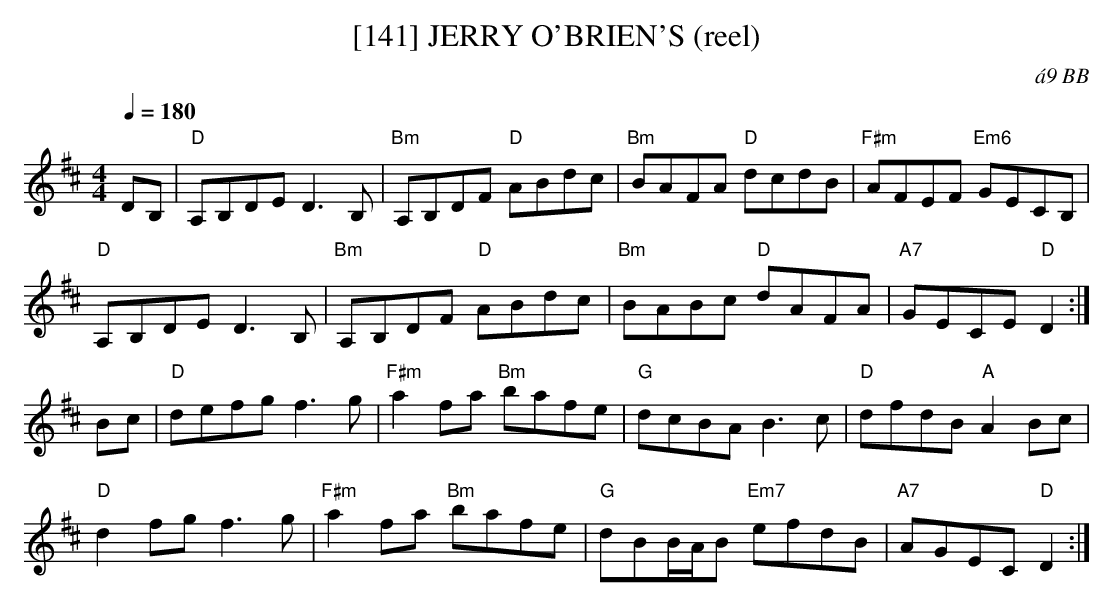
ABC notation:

X:1
T:[141] JERRY O'BRIEN'S (reel)
C:\'a9 BB
Q:1/4=180
M:4/4
L:1/8
K:D
DB,|"D"A,B,DE D3 B,|"Bm"A,B,DF "D"ABdc|"Bm"BAFA "D"dcdB|"F#m"AFEF "Em6"GECB,|
"D"A,B,DE D3 B,|"Bm"A,B,DF "D"ABdc|"Bm"BABc "D"dAFA|"A7"GECE "D"D2 :|
Bc|"D"defg f3 g|"F#m"a2 fa "Bm"bafe|"G"dcBA B3 c|"D"dfdB "A"A2Bc|
"D"d2fg f3 g|"F#m"a2 fa "Bm"bafe|"G"dBB/A/B "Em7"efdB|"A7"AGEC "D"D2 :|
